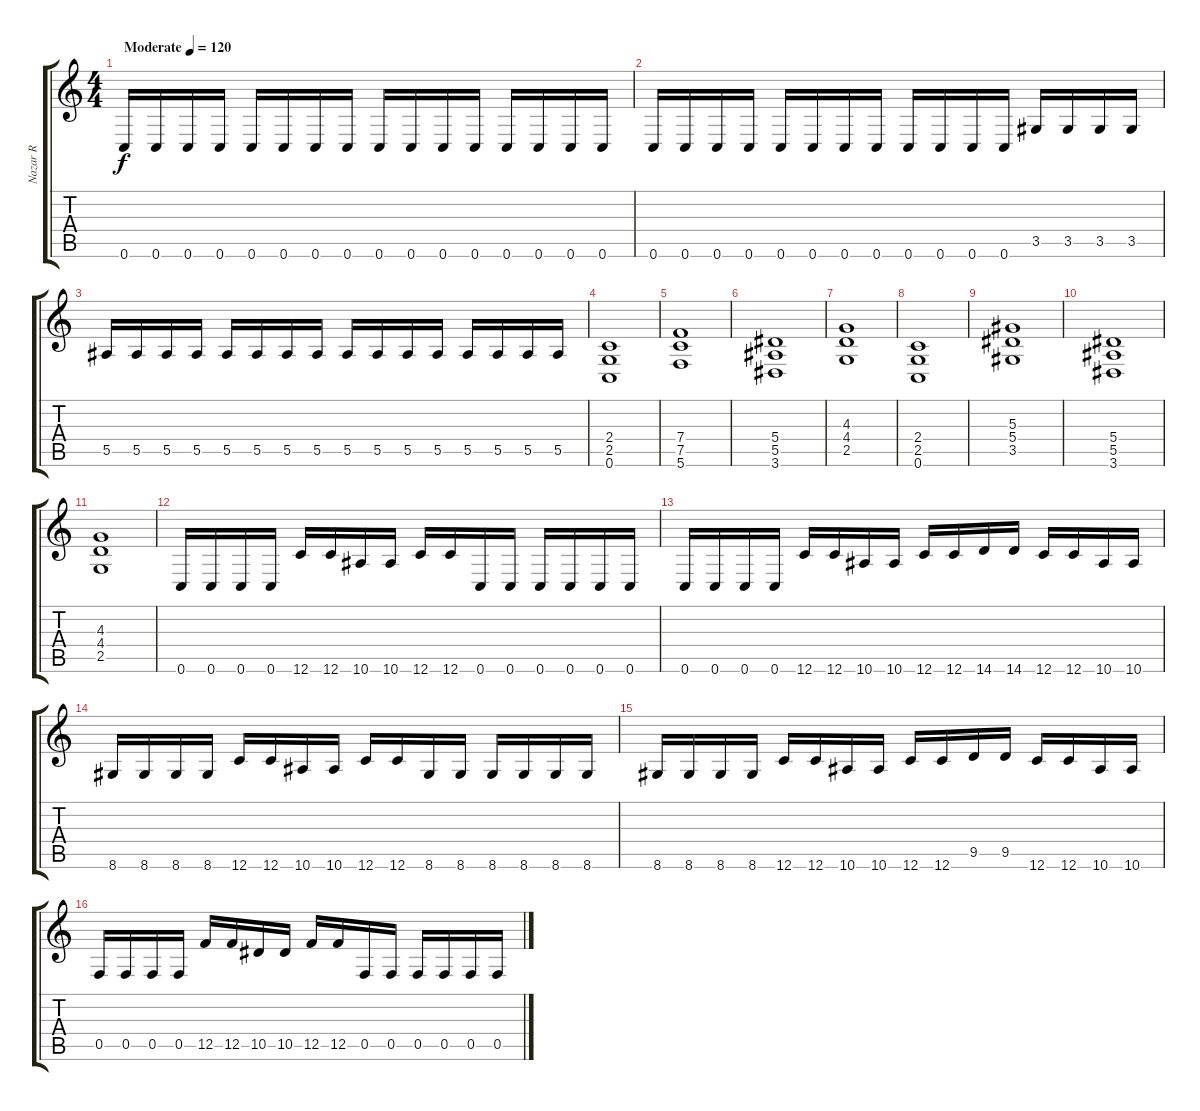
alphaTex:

\track ("Nazar R" "Nazar R") {instrument distortionguitar}
\staff {score tabs}
\tuning (C4 G3 Eb3 Bb2 F2 C2) {hide}
\ts (4 4)
\tempo (120 "Moderate")
\clef g2
\ks c
0.6.16{dy f instrument distortionguitar} 0.6.16 0.6.16 0.6.16 0.6.16 0.6.16 0.6.16 0.6.16 0.6.16 0.6.16 0.6.16 0.6.16 0.6.16 0.6.16 0.6.16 0.6.16 |
0.6.16 0.6.16 0.6.16 0.6.16 0.6.16 0.6.16 0.6.16 0.6.16 0.6.16 0.6.16 0.6.16 0.6.16 3.5.16 3.5.16 3.5.16 3.5.16 |
5.5.16 5.5.16 5.5.16 5.5.16 5.5.16 5.5.16 5.5.16 5.5.16 5.5.16 5.5.16 5.5.16 5.5.16 5.5.16 5.5.16 5.5.16 5.5.16 |
(2.4 2.5 0.6).1 |
(7.4 7.5 5.6).1 |
(5.4 5.5 3.6).1 |
(4.3 4.4 2.5).1 |
(2.4 2.5 0.6).1 |
(5.3 5.4 3.5).1 |
(5.4 5.5 3.6).1 |
(4.3 4.4 2.5).1 |
0.6.16 0.6.16 0.6.16 0.6.16 12.6.16 12.6.16 10.6.16 10.6.16 12.6.16 12.6.16 0.6.16 0.6.16 0.6.16 0.6.16 0.6.16 0.6.16 |
0.6.16 0.6.16 0.6.16 0.6.16 12.6.16 12.6.16 10.6.16 10.6.16 12.6.16 12.6.16 14.6.16 14.6.16 12.6.16 12.6.16 10.6.16 10.6.16 |
8.6.16 8.6.16 8.6.16 8.6.16 12.6.16 12.6.16 10.6.16 10.6.16 12.6.16 12.6.16 8.6.16 8.6.16 8.6.16 8.6.16 8.6.16 8.6.16 |
8.6.16 8.6.16 8.6.16 8.6.16 12.6.16 12.6.16 10.6.16 10.6.16 12.6.16 12.6.16 9.5.16 9.5.16 12.6.16 12.6.16 10.6.16 10.6.16 |
0.5.16 0.5.16 0.5.16 0.5.16 12.5.16 12.5.16 10.5.16 10.5.16 12.5.16 12.5.16 0.5.16 0.5.16 0.5.16 0.5.16 0.5.16 0.5.16
